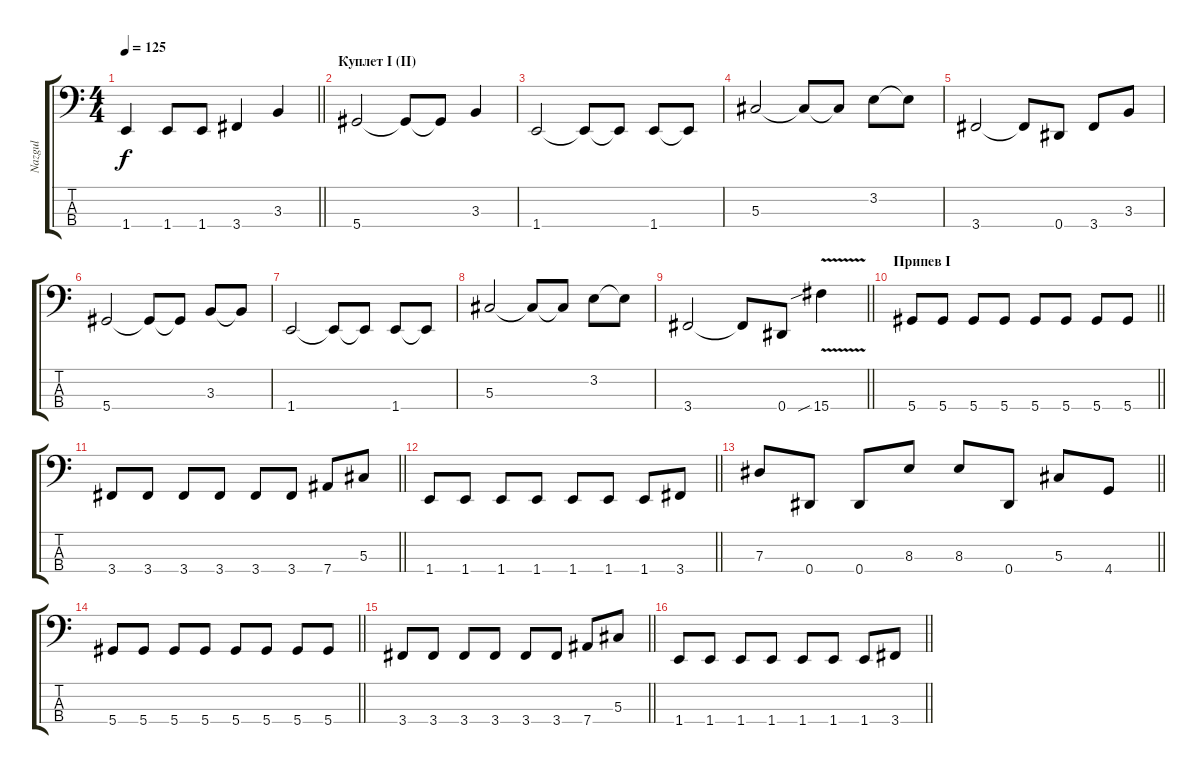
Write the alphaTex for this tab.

\track ("Nazgul" "Nazgul") {instrument electricbasspick}
\staff {score tabs}
\tuning (Gb2 Db2 Ab1 Eb1) {hide}
\ts (4 4)
\tempo 125
\clef f4
\barLineRight lightlight
\ks c
1.4.4{dy f} 1.4.8 1.4.8 3.4.4 3.3.4 |
\section ("" "Куплет I (II)")
5.4.2 5.4{t}.8 5.4{t}.8 3.3.4 |
1.4.2 1.4{t}.8 1.4{t}.8 1.4.8 1.4{t}.8 |
5.3.2 5.3{t}.8 5.3{t}.8 3.2.8 3.2{t}.8 |
3.4.2 3.4{t}.8 0.4.8 3.4.8 3.3.8 |
5.4.2 5.4{t}.8 5.4{t}.8 3.3.8 3.3{t}.8 |
1.4.2 1.4{t}.8 1.4{t}.8 1.4.8 1.4{t}.8 |
5.3.2 5.3{t}.8 5.3{t}.8 3.2.8 3.2{t}.8 |
\barLineRight lightlight
3.4.2 3.4{t}.8 0.4.8 15.4{v sib}.4 |
\section ("" "Припев I")
\barLineRight lightlight
5.4.8 5.4.8 5.4.8 5.4.8 5.4.8 5.4.8 5.4.8 5.4.8 |
\barLineRight lightlight
3.4.8 3.4.8 3.4.8 3.4.8 3.4.8 3.4.8 7.4.8 5.3.8 |
\barLineRight lightlight
1.4.8 1.4.8 1.4.8 1.4.8 1.4.8 1.4.8 1.4.8 3.4.8 |
\barLineRight lightlight
7.3.8 0.4.8 0.4.8 8.3.8 8.3.8 0.4.8 5.3.8 4.4.8 |
\barLineRight lightlight
5.4.8 5.4.8 5.4.8 5.4.8 5.4.8 5.4.8 5.4.8 5.4.8 |
\barLineRight lightlight
3.4.8 3.4.8 3.4.8 3.4.8 3.4.8 3.4.8 7.4.8 5.3.8 |
\barLineRight lightlight
1.4.8 1.4.8 1.4.8 1.4.8 1.4.8 1.4.8 1.4.8 3.4.8
